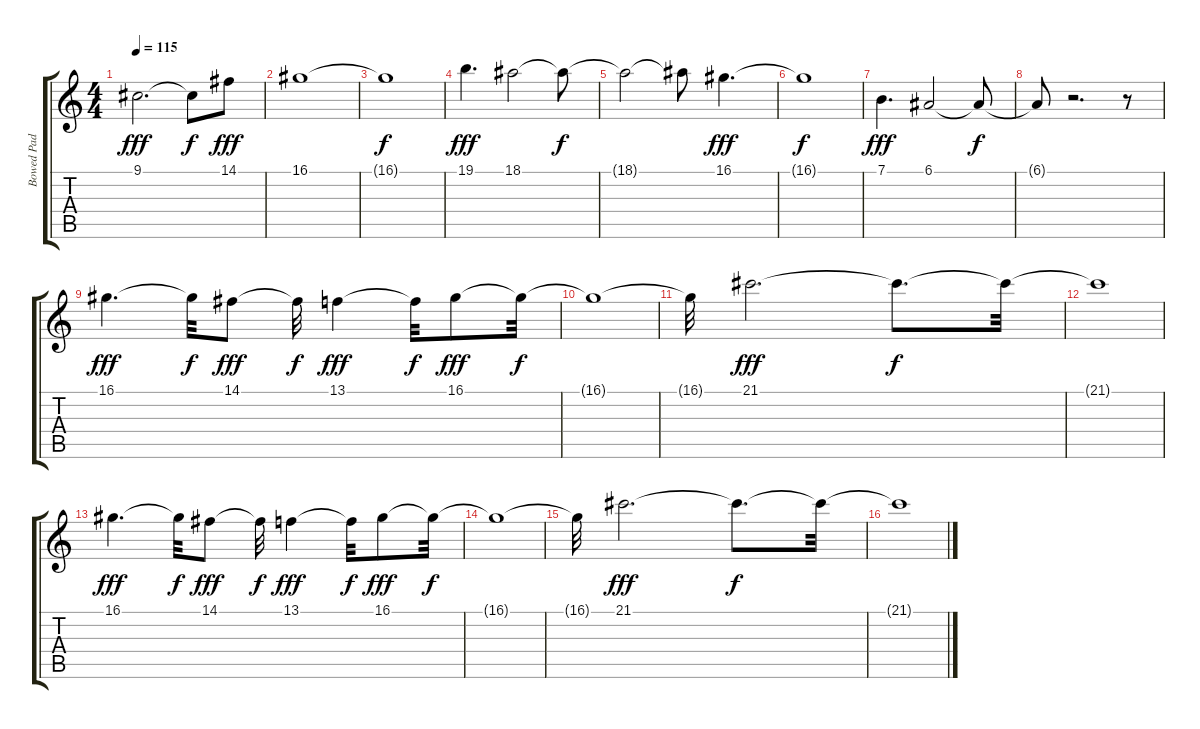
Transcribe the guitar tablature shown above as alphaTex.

\track ("Bowed Pad" "Bowed Pad") {instrument pad5bowed}
\staff {score tabs}
\tuning (E4 B3 G3 D3 A2 E2) {hide}
\ts (4 4)
\tempo 115
\clef g2
\ks c
9.1.2{d dy fff} 9.1{t}.8{dy f} 14.1.8{dy fff} |
16.1.1 |
16.1{t}.1{dy f} |
19.1.4{d dy fff} 18.1.2 18.1{t}.8{dy f} |
18.1{t}.2 18.1{t}.8 16.1.4{d dy fff} |
16.1{t}.1{dy f} |
7.1.4{d dy fff} 6.1.2 6.1{t}.8{dy f} |
6.1{t}.8 r.2{d} r.8 |
16.1.4{d dy fff} 16.1{t}.32{dy f} 14.1.8{dy fff} 14.1{t}.32{dy f} 13.1.4{dy fff} 13.1{t}.32{dy f} 16.1.8{dy fff} 16.1{t}.32{dy f} |
16.1{t}.1 |
16.1{t}.32 21.1.2{d dy fff volume 12} 21.1{t}.8{d dy f} 21.1{t}.32 |
21.1{t}.1 |
16.1.4{d dy fff volume 8} 16.1{t}.32{dy f} 14.1.8{dy fff} 14.1{t}.32{dy f} 13.1.4{dy fff} 13.1{t}.32{dy f} 16.1.8{dy fff} 16.1{t}.32{dy f} |
16.1{t}.1 |
16.1{t}.32 21.1.2{d dy fff volume 4} 21.1{t}.8{d dy f} 21.1{t}.32 |
21.1{t}.1
